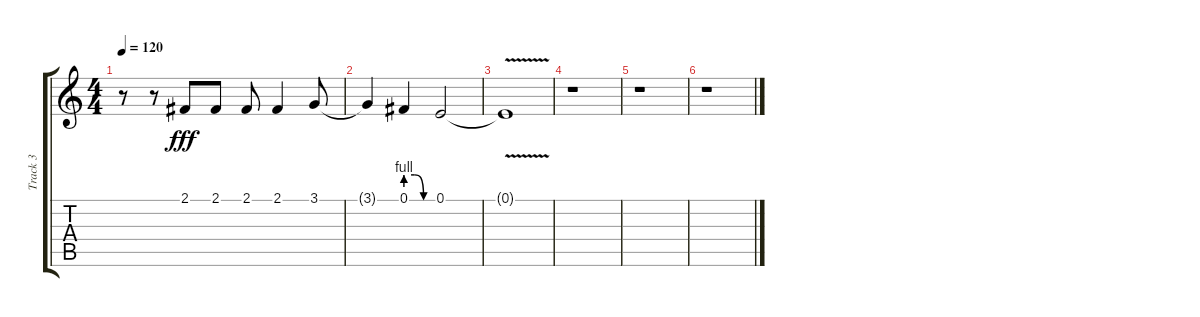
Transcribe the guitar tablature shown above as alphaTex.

\track ("Track 3" "Track 3") {instrument flute}
\staff {score tabs}
\tuning (E4 B3 G3 D3 A2 E2) {hide}
\ts (4 4)
\tempo 120
\clef g2
\ks c
r.8{dy fff} r.8 2.1.8 2.1.8 2.1.8 2.1.4 3.1.8 |
3.1{t}.4 0.1{be (custom 0 4 20 4 40 0 60 0)}.4 0.1.2 |
0.1{v t}.1 |
r.1 |
r.1 |
r.1
